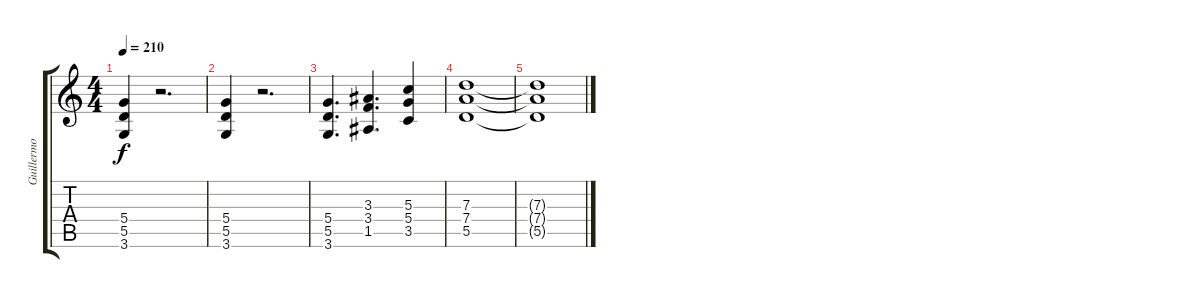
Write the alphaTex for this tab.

\track ("Guillermo Pascual" "Guillermo ") {solo instrument distortionguitar}
\staff {score tabs}
\tuning (E4 B3 G3 D3 A2 E2) {hide}
\ts (4 4)
\tempo 210
\clef g2
\ks c
(5.4 5.5 3.6).4{dy f} r.2{d} |
(5.4 5.5 3.6).4 r.2{d} |
(5.4 5.5 3.6).4{d} (3.3 3.4 1.5).4{d} (5.3 5.4 3.5).4 |
(7.3 7.4 5.5).1 |
(7.3{t} 7.4{t} 5.5{t}).1
